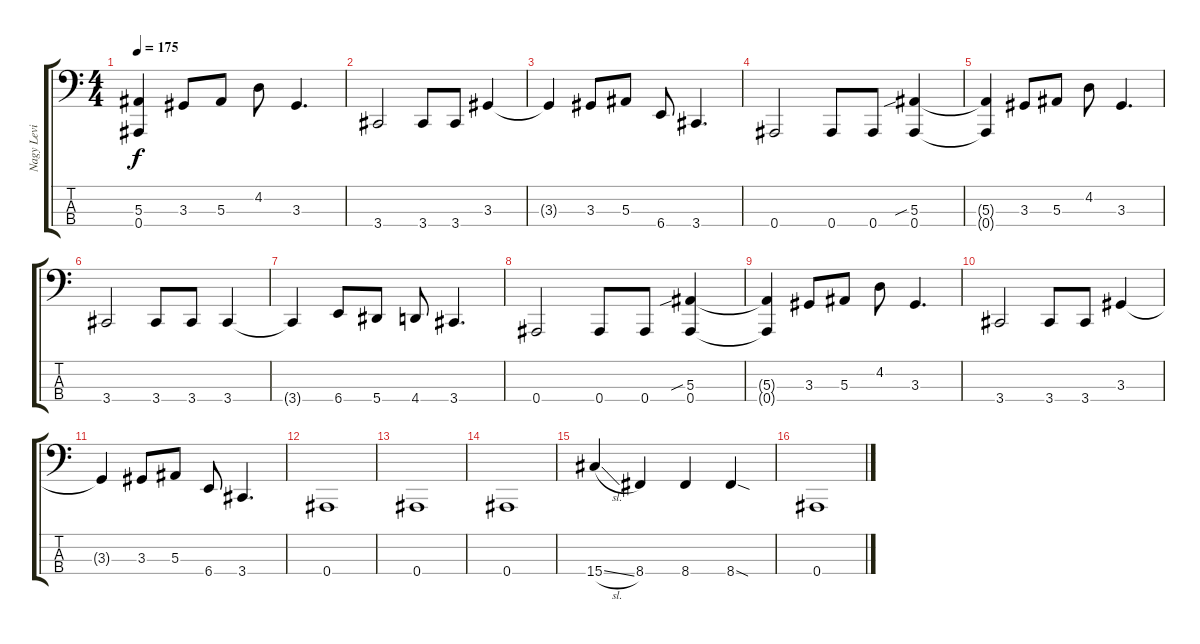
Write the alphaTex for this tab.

\track ("Nagy Levi" "Nagy Levi") {instrument electricbassfinger}
\staff {score tabs}
\tuning (Eb2 Bb1 F1 Bb0) {hide}
\ts (4 4)
\tempo 175
\clef f4
\ks c
(5.3{t} 0.4{t}).4{dy f} 3.3.8 5.3.8 4.2.8 3.3.4{d} |
3.4.2 3.4.8 3.4.8 3.3.4 |
3.3{t}.4 3.3.8 5.3.8 6.4.8 3.4.4{d} |
0.4.2 0.4.8 0.4.8 (5.3{sib} 0.4).4 |
(5.3{t} 0.4{t}).4 3.3.8 5.3.8 4.2.8 3.3.4{d} |
3.4.2 3.4.8 3.4.8 3.4.4 |
3.4{t}.4 6.4.8 5.4.8 4.4.8 3.4.4{d} |
0.4.2 0.4.8 0.4.8 (5.3{sib} 0.4).4 |
(5.3{t} 0.4{t}).4 3.3.8 5.3.8 4.2.8 3.3.4{d} |
3.4.2 3.4.8 3.4.8 3.3.4 |
3.3{t}.4 3.3.8 5.3.8 6.4.8 3.4.4{d} |
0.4.1 |
0.4.1 |
0.4.1 |
15.4{sl}.4 8.4.4 8.4.4 8.4{sod}.4 |
0.4.1
